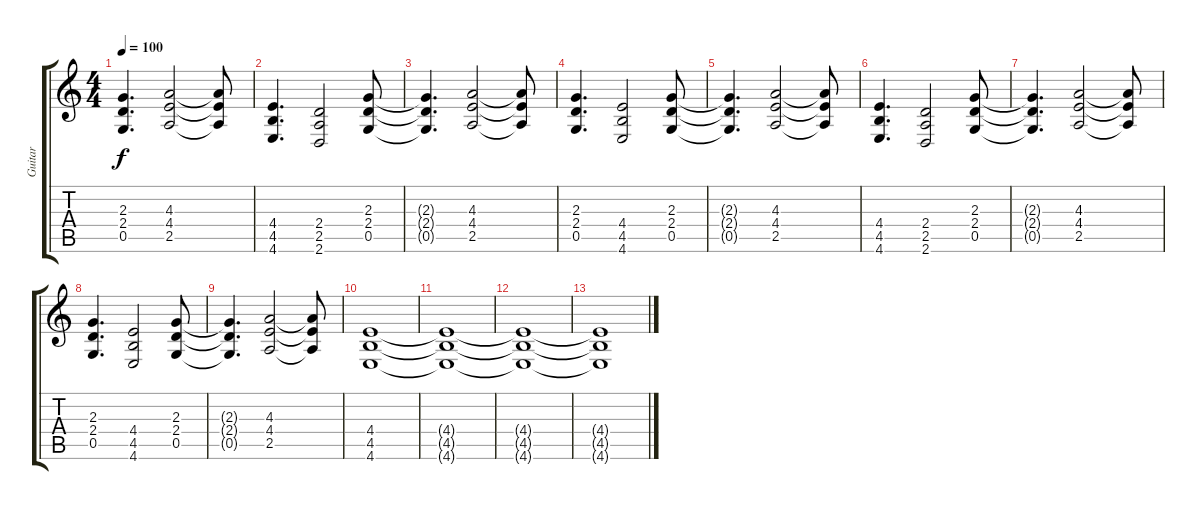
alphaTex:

\track ("Guitar" "Guitar") {instrument distortionguitar}
\staff {score tabs}
\tuning (D4 A3 F3 C3 G2 C2) {hide}
\ts (4 4)
\tempo 100
\clef g2
\ks c
(2.3{t} 2.4{t} 0.5{t}).4{d dy f} (4.3 4.4 2.5).2 (4.3{t} 4.4{t} 2.5{t}).8 |
(4.4 4.5 4.6).4{d} (2.4 2.5 2.6).2 (2.3 2.4 0.5).8 |
(2.3{t} 2.4{t} 0.5{t}).4{d} (4.3 4.4 2.5).2 (4.3{t} 4.4{t} 2.5{t}).8 |
(2.3 2.4 0.5).4{d} (4.4 4.5 4.6).2 (2.3 2.4 0.5).8 |
(2.3{t} 2.4{t} 0.5{t}).4{d} (4.3 4.4 2.5).2 (4.3{t} 4.4{t} 2.5{t}).8 |
(4.4 4.5 4.6).4{d} (2.4 2.5 2.6).2 (2.3 2.4 0.5).8 |
(2.3{t} 2.4{t} 0.5{t}).4{d} (4.3 4.4 2.5).2 (4.3{t} 4.4{t} 2.5{t}).8 |
(2.3 2.4 0.5).4{d} (4.4 4.5 4.6).2 (2.3 2.4 0.5).8 |
(2.3{t} 2.4{t} 0.5{t}).4{d} (4.3 4.4 2.5).2 (4.3{t} 4.4{t} 2.5{t}).8 |
(4.4 4.5 4.6).1{volume 0} |
(4.4{t} 4.5{t} 4.6{t}).1 |
(4.4{t} 4.5{t} 4.6{t}).1 |
(4.4{t} 4.5{t} 4.6{t}).1
